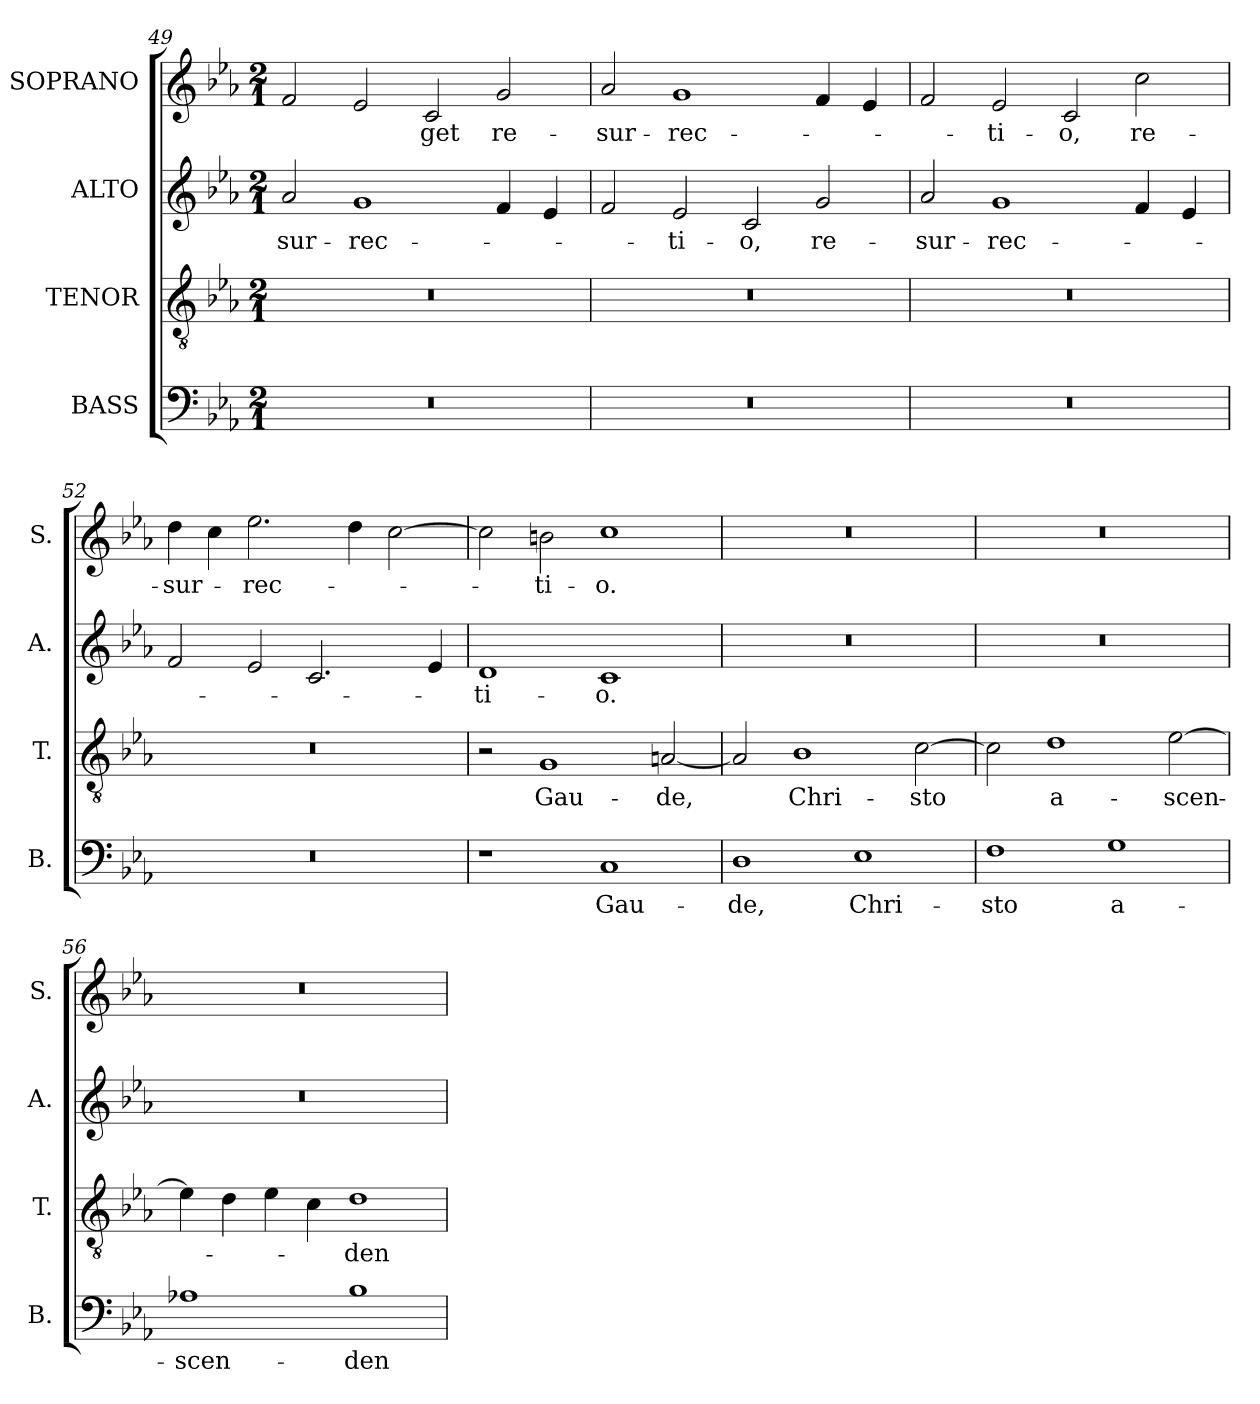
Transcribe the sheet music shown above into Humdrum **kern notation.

**kern	**text	**kern	**text	**kern	**text	**kern	**text
*part4	*part4	*part3	*part3	*part2	*part2	*part1	*part1
*staff4	*staff4	*staff3	*staff3	*staff2	*staff2	*staff1	*staff1
*I"BASS	*	*I"TENOR	*	*I"ALTO	*	*I"SOPRANO	*
*I'B.	*	*I'T.	*	*I'A.	*	*I'S.	*
!!LO:LB:g=z
*clefF4	*	*clefGv2	*	*clefG2	*	*clefG2	*
*	*	*ITrd7c12	*	*	*	*	*
*k[b-e-a-]	*	*k[b-e-a-]	*	*k[b-e-a-]	*	*k[b-e-a-]	*
*E-:	*	*E-:	*	*E-:	*	*E-:	*
*M2/1	*	*M2/1	*	*M2/1	*	*M2/1	*
=49	=49	=49	=49	=49	=49	=49	=49
!LO:N:vis=1	!	!LO:N:vis=1	!	!	!	!	!
!	!	!	!	!	!LO:LY:b:color=#000000	!	!
0r	.	0r	.	2a-i/	-sur-	2fi/	.
!	!	!	!	!	!LO:LY:b:color=#000000	!	!
.	.	.	.	1gi	-rec-	2e-i/	.
!	!	!	!	!	!	!	!LO:LY:b:color=#000000
.	.	.	.	.	.	2ci/	-get
!	!	!	!	!	!	!	!LO:LY:b:color=#000000
.	.	.	.	4fi/	.	2gi/	re-
.	.	.	.	4e-i/	.	.	.
=50	=50	=50	=50	=50	=50	=50	=50
!LO:N:vis=1	!	!LO:N:vis=1	!	!	!	!	!
!	!	!	!	!	!	!	!LO:LY:b:color=#000000
0r	.	0r	.	2fi/	.	2a-i/	-sur-
!	!	!	!	!	!LO:LY:b:color=#000000	!	!
!	!	!	!	!	!	!	!LO:LY:b:color=#000000
.	.	.	.	2e-i/	-ti-	1gi	-rec-
!	!	!	!	!	!LO:LY:b:color=#000000	!	!
.	.	.	.	2ci/	-o,	.	.
!	!	!	!	!	!LO:LY:b:color=#000000	!	!
.	.	.	.	2gi/	re-	4fi/	.
.	.	.	.	.	.	4e-i/	.
=51	=51	=51	=51	=51	=51	=51	=51
!LO:N:vis=1	!	!LO:N:vis=1	!	!	!	!	!
!	!	!	!	!	!LO:LY:b:color=#000000	!	!
0r	.	0r	.	2a-i/	-sur-	2fi/	.
!	!	!	!	!	!LO:LY:b:color=#000000	!	!
!	!	!	!	!	!	!	!LO:LY:b:color=#000000
.	.	.	.	1gi	-rec-	2e-i/	-ti-
!	!	!	!	!	!	!	!LO:LY:b:color=#000000
.	.	.	.	.	.	2ci/	-o,
!	!	!	!	!	!	!	!LO:LY:b:color=#000000
.	.	.	.	4fi/	.	2cci\	re-
.	.	.	.	4e-i/	.	.	.
=52	=52	=52	=52	=52	=52	=52	=52
!LO:N:vis=1	!	!LO:N:vis=1	!	!	!	!	!
!	!	!	!	!	!	!	!LO:LY:b:color=#000000
0r	.	0r	.	2fi/	.	4ddi\	-sur-
.	.	.	.	.	.	4cci\	.
!	!	!	!	!	!	!	!LO:LY:b:color=#000000
.	.	.	.	2e-i/	.	2.ee-i\	-rec-
.	.	.	.	2.ci/	.	.	.
.	.	.	.	.	.	4ddi\	.
.	.	.	.	.	.	[2cci\	.
.	.	.	.	4e-i/	.	.	.
=53	=53	=53	=53	=53	=53	=53	=53
!	!	!	!	!	!LO:LY:b:color=#000000	!	!
1r	.	2r	.	1di	-ti-	2cci\]	.
!	!	!	!LO:LY:b:color=#000000	!	!	!	!
!	!	!	!	!	!	!	!LO:LY:b:color=#000000
.	.	1GGi	Gau-	.	.	2bni\	-ti-
!	!LO:LY:b:color=#000000	!	!	!	!	!	!
!	!	!	!	!	!LO:LY:b:color=#000000	!	!
!	!	!	!	!	!	!	!LO:LY:b:color=#000000
1Ci	Gau-	.	.	1ci	-o.	1cci	-o.
!	!	!	!LO:LY:b:color=#000000	!	!	!	!
.	.	[2AAni/	-de,	.	.	.	.
=54	=54	=54	=54	=54	=54	=54	=54
!	!LO:LY:b:color=#000000	!	!	!LO:N:vis=1	!	!LO:N:vis=1	!
1Di	-de,	2AAi/]	.	0r	.	0r	.
!	!	!	!LO:LY:b:color=#000000	!	!	!	!
.	.	1BB-i	Chri-	.	.	.	.
!	!LO:LY:b:color=#000000	!	!	!	!	!	!
1E-i	Chri-	.	.	.	.	.	.
!	!	!	!LO:LY:b:color=#000000	!	!	!	!
.	.	[2Ci\	-sto	.	.	.	.
=55	=55	=55	=55	=55	=55	=55	=55
!	!LO:LY:b:color=#000000	!	!	!LO:N:vis=1	!	!LO:N:vis=1	!
1Fi	-sto	2Ci\]	.	0r	.	0r	.
!	!	!	!LO:LY:b:color=#000000	!	!	!	!
.	.	1Di	a-	.	.	.	.
!	!LO:LY:b:color=#000000	!	!	!	!	!	!
1Gi	a-	.	.	.	.	.	.
!	!	!	!LO:LY:b:color=#000000	!	!	!	!
.	.	[2E-i\	-scen-	.	.	.	.
=56	=56	=56	=56	=56	=56	=56	=56
!	!LO:LY:b:color=#000000	!	!	!LO:N:vis=1	!	!LO:N:vis=1	!
1A-Xi	-scen-	4E-i\]	.	0r	.	0r	.
.	.	4Di\	.	.	.	.	.
.	.	4E-i\	.	.	.	.	.
.	.	4Ci\	.	.	.	.	.
!	!LO:LY:b:color=#000000	!	!	!	!	!	!
!	!	!	!LO:LY:b:color=#000000	!	!	!	!
1B-i	-den-	1Di	-den-	.	.	.	.
=	=	=	=	=	=	=	=
*-	*-	*-	*-	*-	*-	*-	*-
